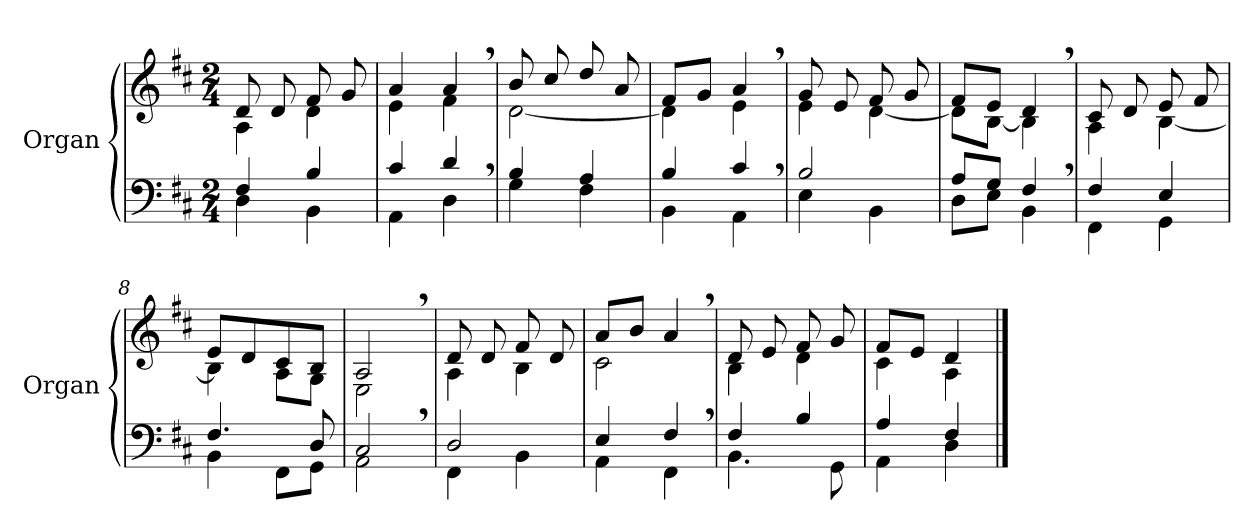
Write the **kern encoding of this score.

**kern	**kern
*part1	*part1
*staff2	*staff1
*I"Organ	*
*I'Organ	*
*clefF4	*clefG2
*k[f#c#]	*k[f#c#]
*M2/4	*M2/4
=1	=1
*^	*^
4F#/	4D\	8d/	4A\
.	.	8d/	.
4B/	4BB\	8f#/	4d\
.	.	8g/	.
=2	=2	=2	=2
4c#/	4AA\	4a/	4e\
4d,</	4D\	4a,>/	4f#\
=3	=3	=3	=3
4B/	4G\	8b/	[<2d\
.	.	8cc#/	.
4A/	4F#\	8dd/	.
.	.	8a/	.
=4	=4	=4	=4
4B/	4BB\	8f#/L	4d\]
.	.	8g/J	.
4c#,</	4AA\	4a,>/	4e\
=5	=5	=5	=5
2B/	4E\	8g/	4e\
.	.	8e/	.
.	4BB\	8f#/	[<4d\
.	.	8g/	.
=6	=6	=6	=6
8A/L	8D\L	8f#/L	8d\L]
8G/J	8E\J	8e/J	[<8B\J
4F#,</	4BB\	4d,>/	4B\]
=7	=7	=7	=7
4F#/	4FF#\	8c#/	4A\
.	.	8d/	.
4E/	4GG\	8e/	[<4B\
.	.	8f#/	.
=8	=8	=8	=8
4.F#/	4BB\	8e/L	4B\]
.	.	8d/	.
.	8FF#\L	8c#/	8A\L
8D/	8GG\J	8B/J	8G\J
=9	=9	=9	=9
2C#,>/	2AA\	2A,>/	2E\
=10	=10	=10	=10
2D/	4FF#\	8d/	4A\
.	.	8d/	.
.	4BB\	8f#/	4B\
.	.	8d/	.
=11	=11	=11	=11
4E/	4AA\	8a/L	2c#\
.	.	8b/J	.
4F#,>/	4FF#\	4a,>/	.
=12	=12	=12	=12
4F#/	4.BB\	8d/	4B\
.	.	8e/	.
4B/	.	8f#/	4d\
.	8GG\	8g/	.
=13	=13	=13	=13
4A/	4AA\	8f#/L	4c#\
.	.	8e/J	.
4F#/	4D\	4d/	4A\
*v	*v	*	*
*	*v	*v
==	==
*-	*-
